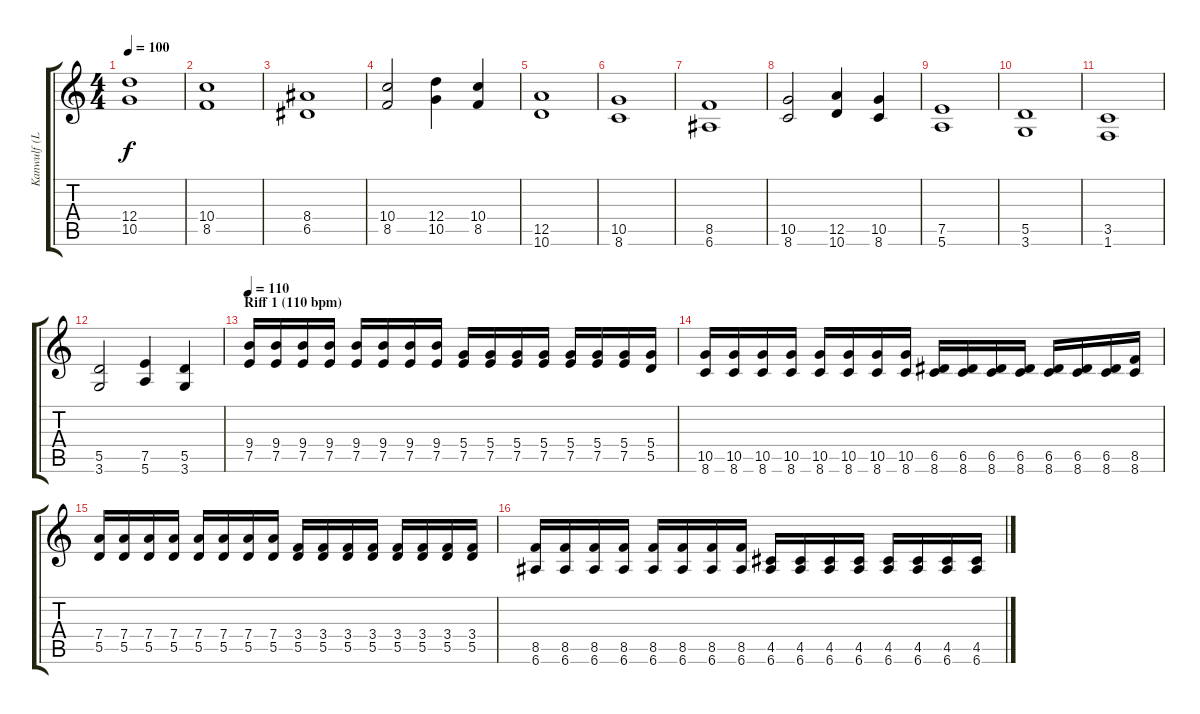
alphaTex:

\track ("Kanwulf (L Guitar)" "Kanwulf (L") {instrument overdrivenguitar}
\staff {score tabs}
\tuning (E4 B3 G3 D3 A2 E2) {hide}
\ts (4 4)
\tempo 100
\clef g2
\ks c
(12.4 10.5).1{dy f} |
(10.4 8.5).1 |
(8.4 6.5).1 |
(10.4 8.5).2 (12.4 10.5).4 (10.4 8.5).4 |
(12.5 10.6).1 |
(10.5 8.6).1 |
(8.5 6.6).1 |
(10.5 8.6).2 (12.5 10.6).4 (10.5 8.6).4 |
(7.5 5.6).1 |
(5.5 3.6).1 |
(3.5 1.6).1 |
(5.5 3.6).2 (7.5 5.6).4 (5.5 3.6).4 |
\section ("" "Riff 1 (110 bpm)")
\tempo 110
(9.4 7.5).16 (9.4 7.5).16 (9.4 7.5).16 (9.4 7.5).16 (9.4 7.5).16 (9.4 7.5).16 (9.4 7.5).16 (9.4 7.5).16 (5.4 7.5).16 (5.4 7.5).16 (5.4 7.5).16 (5.4 7.5).16 (5.4 7.5).16 (5.4 7.5).16 (5.4 7.5).16 (5.4 5.5).16 |
(10.5 8.6).16 (10.5 8.6).16 (10.5 8.6).16 (10.5 8.6).16 (10.5 8.6).16 (10.5 8.6).16 (10.5 8.6).16 (10.5 8.6).16 (6.5 8.6).16 (6.5 8.6).16 (6.5 8.6).16 (6.5 8.6).16 (6.5 8.6).16 (6.5 8.6).16 (6.5 8.6).16 (8.5 8.6).16 |
(7.4 5.5).16 (7.4 5.5).16 (7.4 5.5).16 (7.4 5.5).16 (7.4 5.5).16 (7.4 5.5).16 (7.4 5.5).16 (7.4 5.5).16 (3.4 5.5).16 (3.4 5.5).16 (3.4 5.5).16 (3.4 5.5).16 (3.4 5.5).16 (3.4 5.5).16 (3.4 5.5).16 (3.4 5.5).16 |
(8.5 6.6).16 (8.5 6.6).16 (8.5 6.6).16 (8.5 6.6).16 (8.5 6.6).16 (8.5 6.6).16 (8.5 6.6).16 (8.5 6.6).16 (4.5 6.6).16 (4.5 6.6).16 (4.5 6.6).16 (4.5 6.6).16 (4.5 6.6).16 (4.5 6.6).16 (4.5 6.6).16 (4.5 6.6).16
